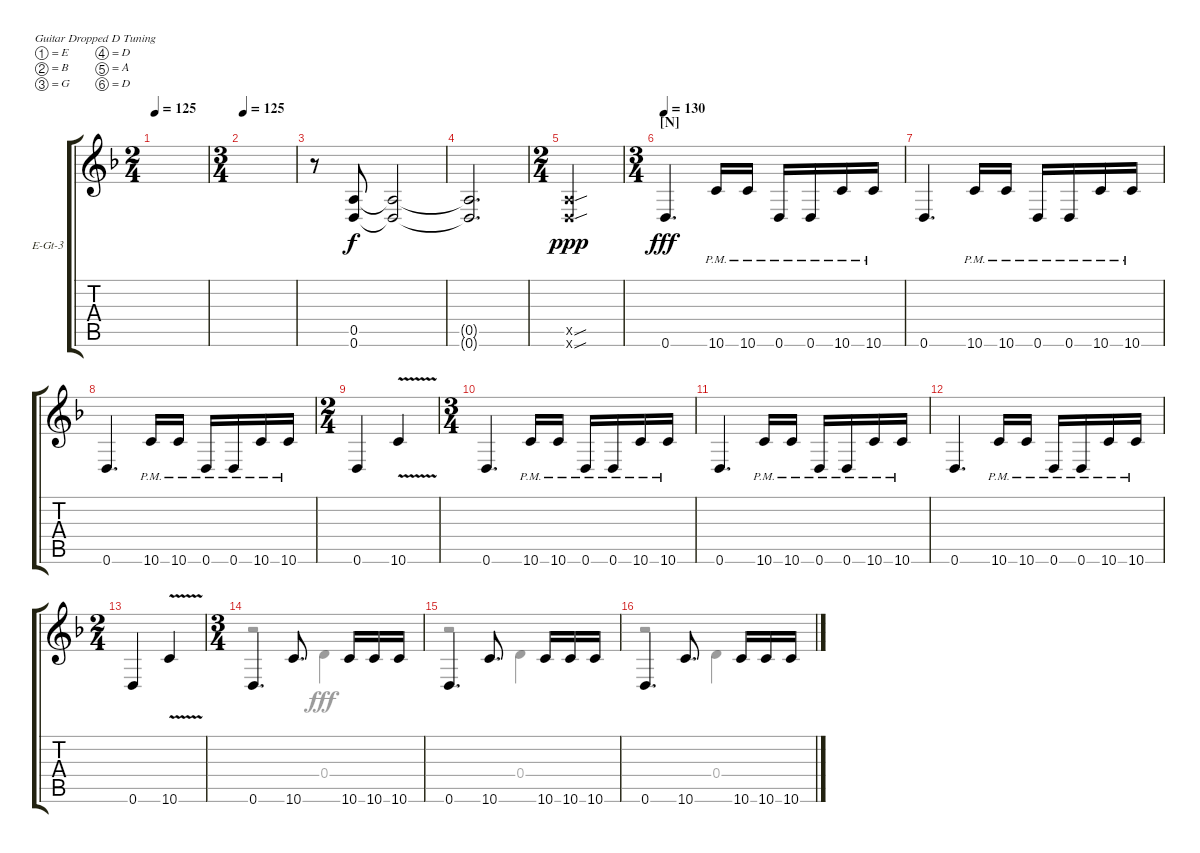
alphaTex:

\defaultSystemsLayout 4
\bracketExtendMode groupsimilarinstruments
\firstSystemTrackNameOrientation horizontal
\otherSystemsTrackNameOrientation horizontal
\track ("Electric Guitar 3" "E-Gt-3") {instrument distortionguitar}
\staff {score tabs}
\tuning (E4 B3 G3 D3 A2 D2)
\voice
\ts (2 4)
\tempo 125
\clef g2
\ks f
|
\ts (3 4)
\tempo 125
|
r.8 (0.5 0.6).8{dy f} (0.6{t} 0.5{t}).2 |
(0.6{t} 0.5{t}).2{d} |
\ts (2 4)
(0.6{sou x} 0.5{sou x}).2{dy ppp} |
\ts (3 4)
\section ("N" "")
\tempo 130
0.6.4{d dy fff} 10.6{pm}.16 10.6{pm}.16 0.6{pm}.16 0.6{pm}.16 10.6{pm}.16 10.6{pm}.16 |
0.6.4{d} 10.6{pm}.16 10.6{pm}.16 0.6{pm}.16 0.6{pm}.16 10.6{pm}.16 10.6{pm}.16 |
0.6.4{d} 10.6{pm}.16 10.6{pm}.16 0.6{pm}.16 0.6{pm}.16 10.6{pm}.16 10.6{pm}.16 |
\ts (2 4)
0.6.4 10.6{v}.4 |
\ts (3 4)
0.6.4{d} 10.6{pm}.16 10.6{pm}.16 0.6{pm}.16 0.6{pm}.16 10.6{pm}.16 10.6{pm}.16 |
0.6.4{d} 10.6{pm}.16 10.6{pm}.16 0.6{pm}.16 0.6{pm}.16 10.6{pm}.16 10.6{pm}.16 |
0.6.4{d} 10.6{pm}.16 10.6{pm}.16 0.6{pm}.16 0.6{pm}.16 10.6{pm}.16 10.6{pm}.16 |
\ts (2 4)
0.6.4 10.6{v}.4 |
\ts (3 4)
0.6.4{d} 10.6.8{d} 10.6.16 10.6.16 10.6.16 |
0.6.4{d} 10.6.8{d} 10.6.16 10.6.16 10.6.16 |
0.6.4{d} 10.6.8{d} 10.6.16 10.6.16 10.6.16
\voice
\clef g2
\ottava regular
\simile none
\ks f
|
|
|
|
|
|
|
|
|
|
|
|
|
r.2 0.4.4 |
r.2 0.4.4 |
r.2 0.4.4
